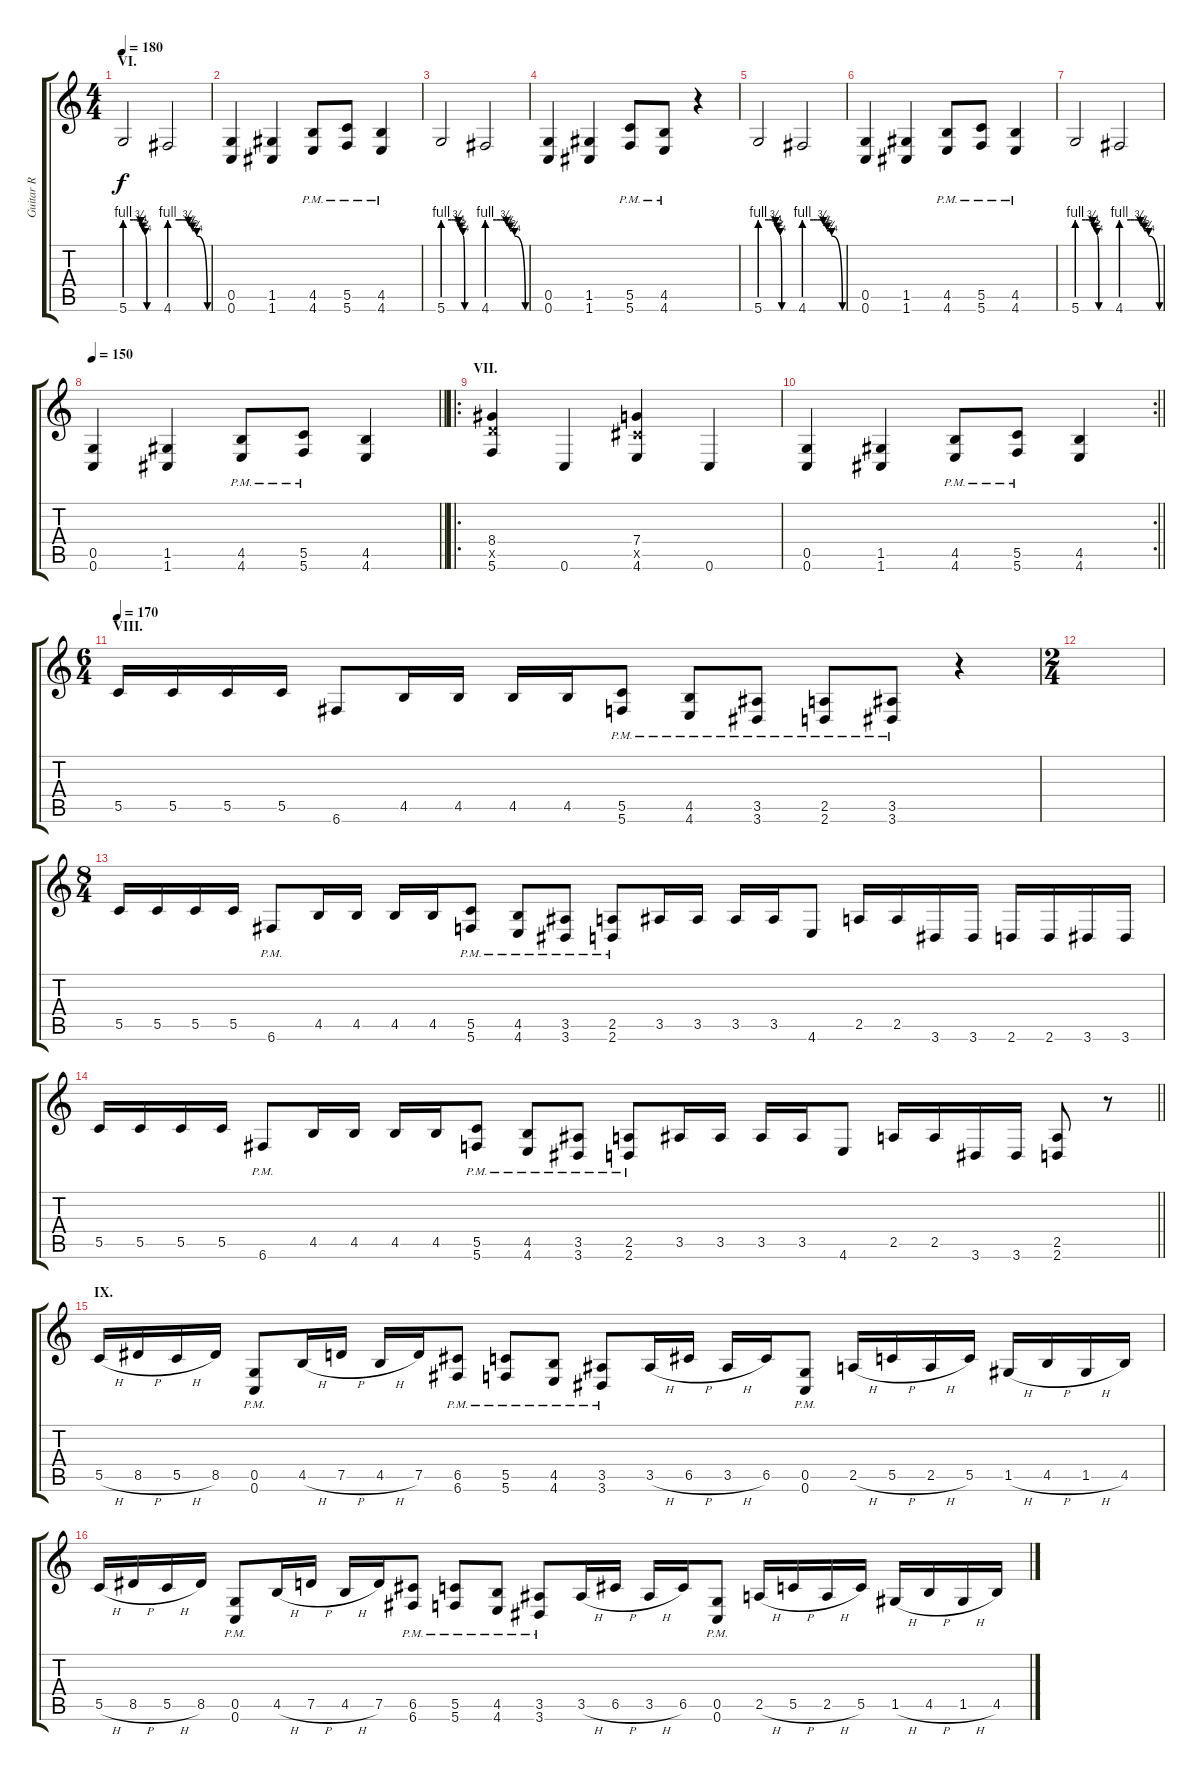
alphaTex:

\track ("Guitar R" "Guitar R") {instrument distortionguitar}
\staff {score tabs}
\tuning (D4 A3 F3 C3 G2 C2) {hide}
\ts (4 4)
\section ("" "VI.")
\tempo 180
\clef g2
\ks c
5.6{be (custom 0 4 15 4 19 4 23 4 27 3 30 2 35 1 38 0 60 0)}.2{dy f} 4.6{be (custom 0 4 15 4 21 4 25 4 30 3 36 2 39 2 43 1 60 0)}.2 |
(0.5 0.6).4 (1.5 1.6).4 (4.5{pm} 4.6{pm}).8 (5.5{pm} 5.6{pm}).8 (4.5{pm} 4.6{pm}).4 |
5.6{be (custom 0 4 15 4 19 4 23 4 27 3 30 2 35 1 38 0 60 0)}.2 4.6{be (custom 0 4 15 4 21 4 25 4 30 3 36 2 39 2 43 1 60 0)}.2 |
(0.5 0.6).4 (1.5 1.6).4 (5.5{pm} 5.6{pm}).8 (4.5{pm} 4.6{pm}).8 r.4 |
5.6{be (custom 0 4 15 4 19 4 23 4 27 3 30 2 35 1 38 0 60 0)}.2 4.6{be (custom 0 4 15 4 21 4 25 4 30 3 36 2 39 2 43 1 60 0)}.2 |
(0.5 0.6).4 (1.5 1.6).4 (4.5{pm} 4.6{pm}).8 (5.5{pm} 5.6{pm}).8 (4.5{pm} 4.6{pm}).4 |
5.6{be (custom 0 4 15 4 19 4 23 4 27 3 30 2 35 1 38 0 60 0)}.2 4.6{be (custom 0 4 15 4 21 4 25 4 30 3 36 2 39 2 43 1 60 0)}.2 |
\tempo 150
\barLineRight lightlight
(0.5 0.6).4 (1.5 1.6).4 (4.5{pm} 4.6{pm}).8 (5.5{pm} 5.6{pm}).8 (4.5 4.6).4 |
\ro
\section ("" "VII.")
(8.4 7.5{x} 5.6).4 0.6.4 (7.4 6.5{x} 4.6).4 0.6.4 |
\rc 2
\barLineRight lightlight
(0.5 0.6).4 (1.5 1.6).4 (4.5{pm} 4.6{pm}).8 (5.5{pm} 5.6{pm}).8 (4.5 4.6).4 |
\ts (6 4)
\section ("" "VIII.")
\tempo 170
5.5.16 5.5.16 5.5.16 5.5.16 6.6.8 4.5.16 4.5.16 4.5.16 4.5.16 (5.5{pm} 5.6{pm}).8 (4.5{pm} 4.6).8 (3.5{pm} 3.6).8 (2.5{pm} 2.6).8 (3.5 3.6{pm}).8 r.4 |
\ts (2 4)
|
\ts (8 4)
5.5.16 5.5.16 5.5.16 5.5.16 6.6{pm}.8 4.5.16 4.5.16 4.5.16 4.5.16 (5.5{pm} 5.6{pm}).8 (4.5{pm} 4.6{pm}).8 (3.5{pm} 3.6{pm}).8 (2.5{pm} 2.6{pm}).8 3.5.16 3.5.16 3.5.16 3.5.16 4.6.8 2.5.16 2.5.16 3.6.16 3.6.16 2.6.16 2.6.16 3.6.16 3.6.16 |
\barLineRight lightlight
5.5.16 5.5.16 5.5.16 5.5.16 6.6{pm}.8 4.5.16 4.5.16 4.5.16 4.5.16 (5.5{pm} 5.6{pm}).8 (4.5{pm} 4.6{pm}).8 (3.5{pm} 3.6{pm}).8 (2.5{pm} 2.6{pm}).8 3.5.16 3.5.16 3.5.16 3.5.16 4.6.8 2.5.16 2.5.16 3.6.16 3.6.16 (2.5 2.6).8 r.8 |
\section ("" "IX.")
5.5{h}.16 8.5{h}.16 5.5{h}.16 8.5.16 (0.5{pm} 0.6{pm}).8 4.5{h}.16 7.5{h}.16 4.5{h}.16 7.5.16 (6.5{pm} 6.6{pm}).8 (5.5{pm} 5.6{pm}).8 (4.5{pm} 4.6{pm}).8 (3.5{pm} 3.6{pm}).8 3.5{h}.16 6.5{h}.16 3.5{h}.16 6.5.16 (0.5{pm} 0.6{pm}).8 2.5{h}.16 5.5{h}.16 2.5{h}.16 5.5.16 1.5{h}.16 4.5{h}.16 1.5{h}.16 4.5.16 |
5.5{h}.16 8.5{h}.16 5.5{h}.16 8.5.16 (0.5{pm} 0.6{pm}).8 4.5{h}.16 7.5{h}.16 4.5{h}.16 7.5.16 (6.5{pm} 6.6{pm}).8 (5.5{pm} 5.6{pm}).8 (4.5{pm} 4.6{pm}).8 (3.5{pm} 3.6{pm}).8 3.5{h}.16 6.5{h}.16 3.5{h}.16 6.5.16 (0.5{pm} 0.6{pm}).8 2.5{h}.16 5.5{h}.16 2.5{h}.16 5.5.16 1.5{h}.16 4.5{h}.16 1.5{h}.16 4.5.16
